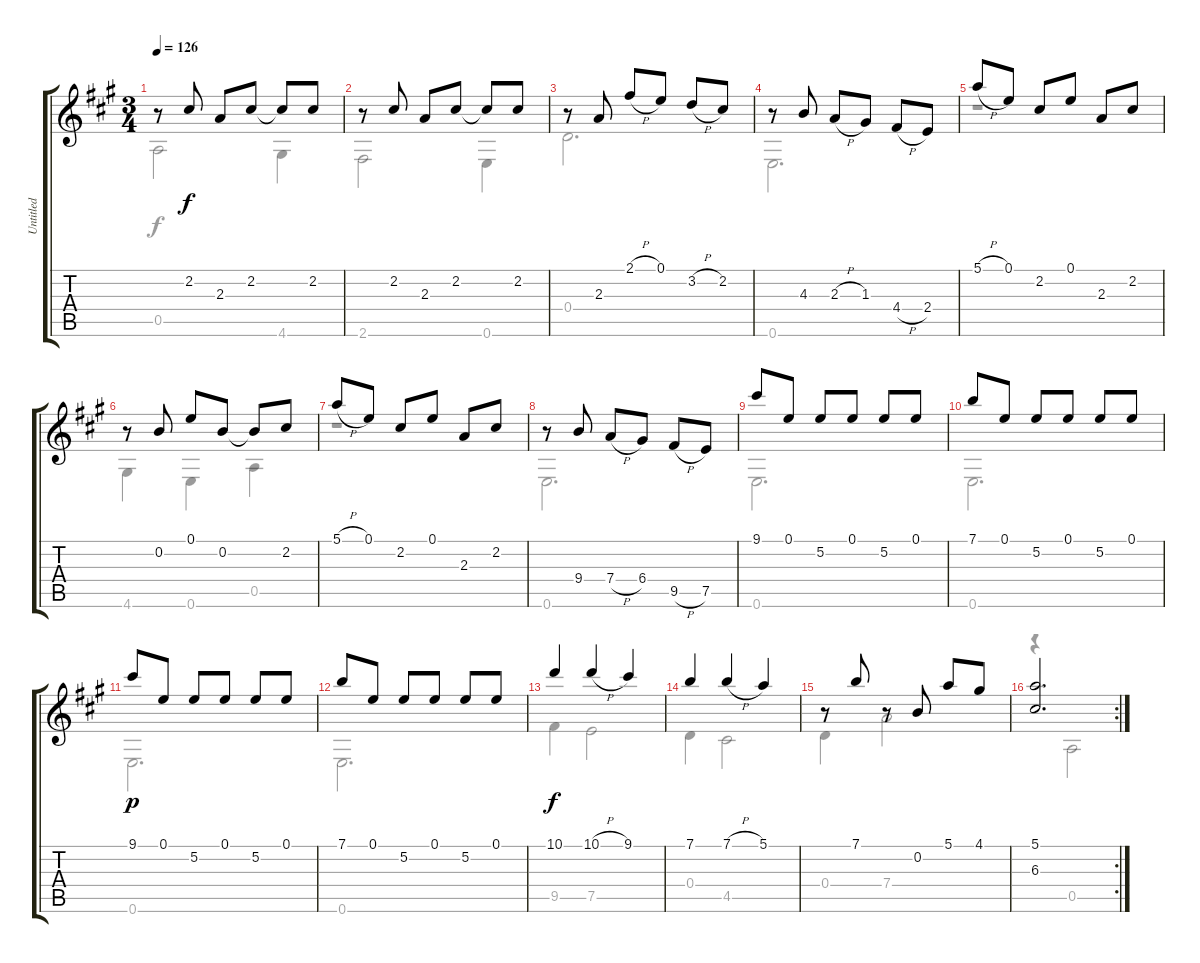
\track ("Untitled" "Untitled") {instrument acousticguitarnylon}
\staff {score tabs}
\tuning (E4 B3 G3 D3 A2 E2) {hide}
\voice
\ts (3 4)
\tempo 126
\clef g2
\ks a
r.8{dy f} 2.2.8 2.3.8 2.2.8 2.2{t}.8 2.2.8 |
r.8 2.2.8 2.3.8 2.2.8 2.2{t}.8 2.2.8 |
r.8 2.3.8 2.1{h}.8 0.1.8 3.2{h}.8 2.2.8 |
r.8 4.3.8 2.3{h}.8 1.3.8 4.4{h}.8 2.4.8 |
5.1{h}.8 0.1.8 2.2.8 0.1.8 2.3.8 2.2.8 |
r.8 0.2.8 0.1.8 0.2.8 0.2{t}.8 2.2.8 |
5.1{h}.8 0.1.8 2.2.8 0.1.8 2.3.8 2.2.8 |
r.8 9.4.8 7.4{h}.8 6.4.8 9.5{h}.8 7.5.8 |
9.1.8 0.1.8 5.2.8 0.1.8 5.2.8 0.1.8 |
7.1.8 0.1.8 5.2.8 0.1.8 5.2.8 0.1.8 |
9.1.8{dy p} 0.1.8 5.2.8 0.1.8 5.2.8 0.1.8 |
7.1.8 0.1.8 5.2.8 0.1.8 5.2.8 0.1.8 |
10.1.4{dy f} 10.1{h}.4 9.1.4 |
7.1.4 7.1{h}.4 5.1.4 |
r.8 7.1.8 r.8 0.2.8 5.1.8 4.1.8 |
\rc 2
(5.1 6.3).2{d}
\voice
\clef g2
\ottava regular
\simile none
\ks a
0.5.2{dy f} 4.6.4 |
2.6.2 0.6.4 |
0.4.2{d} |
0.6.2{d} |
r.1 |
4.6.4 0.6.4 0.5.4 |
r.1 |
0.6.2{d} |
0.6.2{d} |
0.6.2{d} |
0.6.2{d dy p} |
0.6.2{d} |
9.5.4{dy f} 7.5.2 |
0.4.4 4.5.2 |
0.4.4 7.4.2 |
r.4 0.5.2
